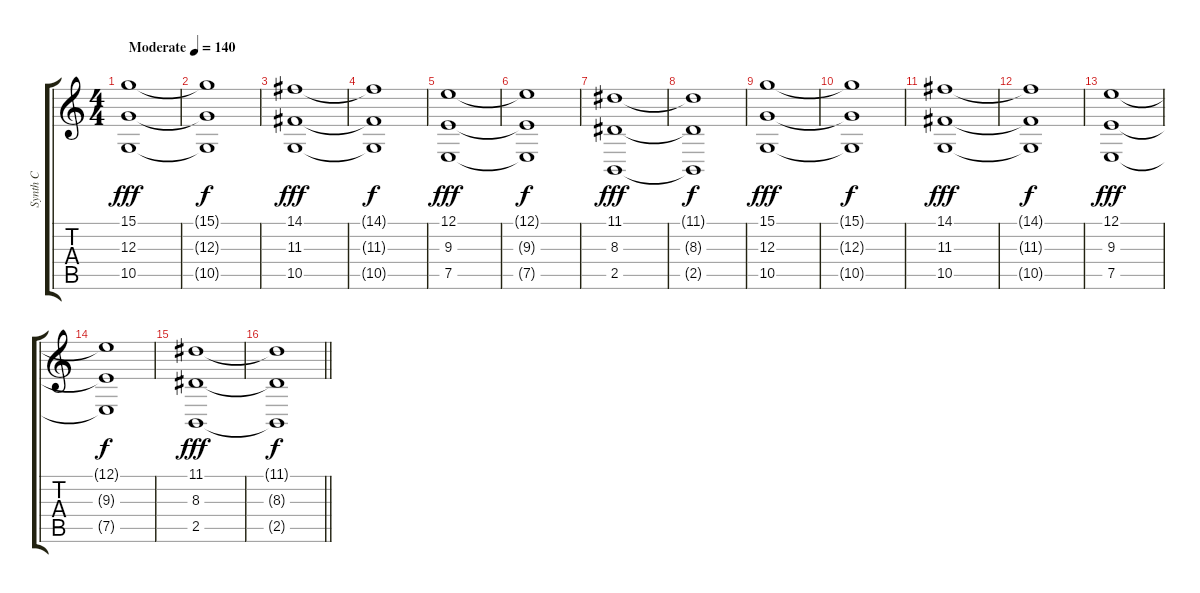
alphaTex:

\track ("Synth C" "Synth C") {instrument stringensemble1}
\staff {score tabs}
\tuning (E4 B3 G3 D3 A2 E2) {hide}
\ts (4 4)
\tempo (140 "Moderate")
\clef g2
\ks c
(15.1 12.3 10.5).1{dy fff instrument stringensemble1} |
(15.1{t} 12.3{t} 10.5{t}).1{dy f} |
(14.1 11.3 10.5).1{dy fff} |
(14.1{t} 11.3{t} 10.5{t}).1{dy f} |
(12.1 9.3 7.5).1{dy fff} |
(12.1{t} 9.3{t} 7.5{t}).1{dy f} |
(11.1 8.3 2.5).1{dy fff} |
(11.1{t} 8.3{t} 2.5{t}).1{dy f} |
(15.1 12.3 10.5).1{dy fff} |
(15.1{t} 12.3{t} 10.5{t}).1{dy f} |
(14.1 11.3 10.5).1{dy fff} |
(14.1{t} 11.3{t} 10.5{t}).1{dy f} |
(12.1 9.3 7.5).1{dy fff} |
(12.1{t} 9.3{t} 7.5{t}).1{dy f} |
(11.1 8.3 2.5).1{dy fff} |
\barLineRight lightlight
(11.1{t} 8.3{t} 2.5{t}).1{dy f}
